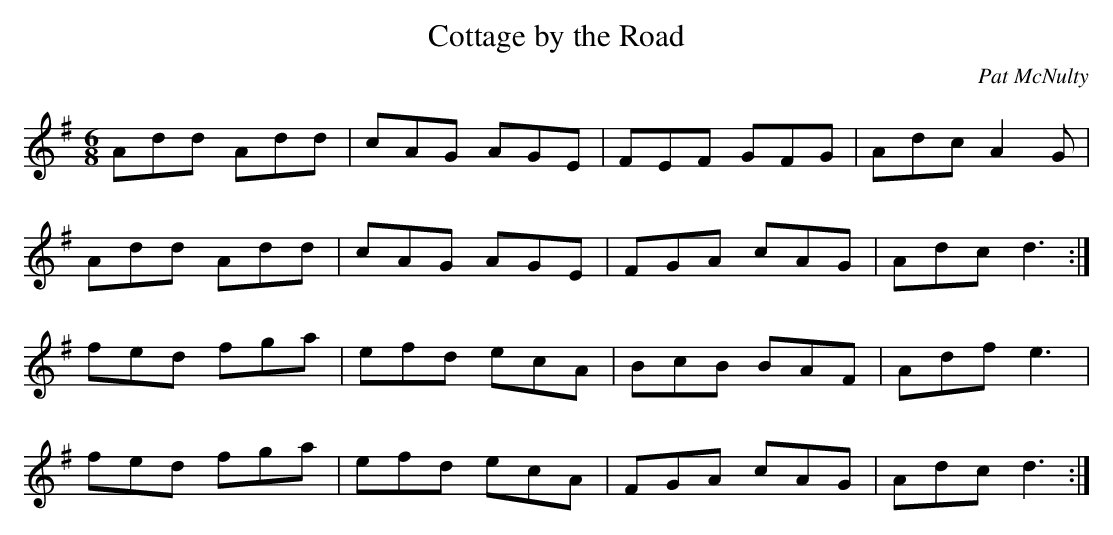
X:1
T: Cottage by the Road
C: Pat McNulty
L: 1/8
M: 6/8
K: Dmix
Add Add | cAG AGE | FEF GFG | Adc A2 G |
Add Add | cAG AGE | FGA cAG | Adc d3 :|
fed fga | efd ecA | BcB BAF | Adf e3 |
fed fga | efd ecA | FGA cAG | Adc d3 :|
